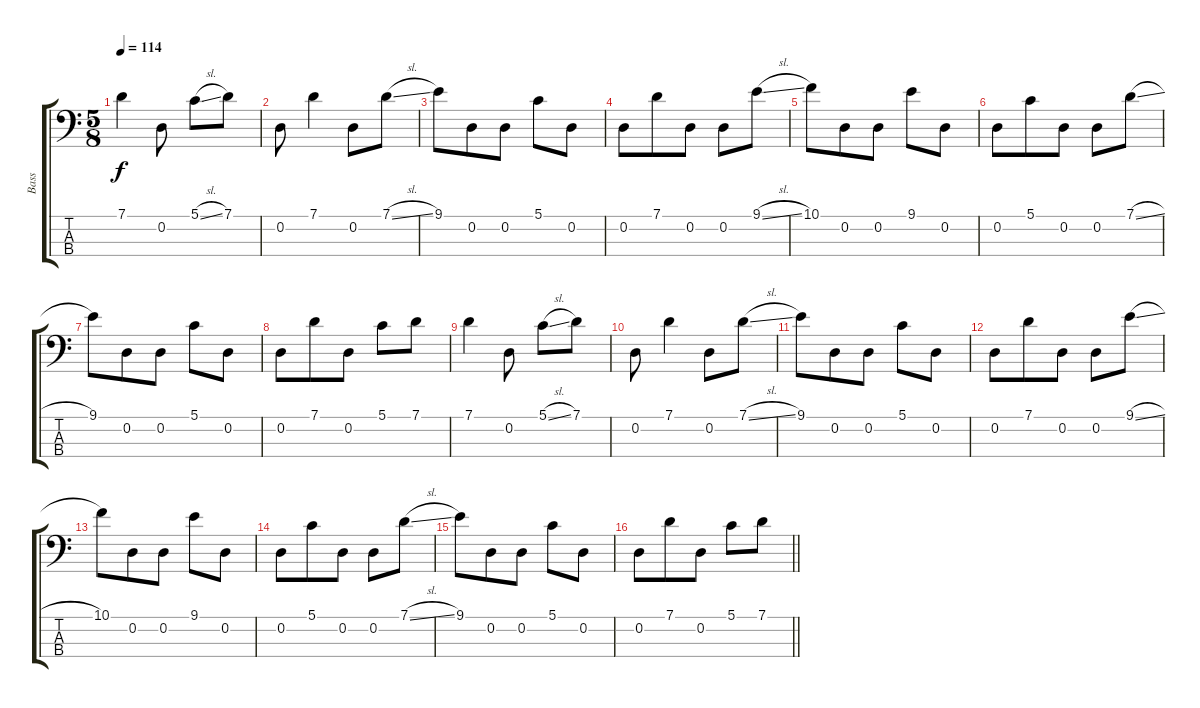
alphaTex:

\track ("Bass" "Bass") {instrument electricbassfinger}
\staff {score tabs}
\tuning (G2 D2 A1 D1) {hide}
\ts (5 8)
\tempo 114
\clef f4
\ks c
7.1.4{dy f volume 10 instrument distortionguitar} 0.2.8 5.1{sl}.8 7.1.8 |
0.2.8 7.1.4 0.2.8 7.1{sl}.8 |
9.1.8 0.2.8 0.2.8 5.1.8 0.2.8 |
0.2.8 7.1.8 0.2.8 0.2.8 9.1{sl}.8 |
10.1.8 0.2.8 0.2.8 9.1.8 0.2.8 |
0.2.8 5.1.8 0.2.8 0.2.8 7.1{sl}.8 |
9.1.8 0.2.8 0.2.8 5.1.8 0.2.8 |
0.2.8 7.1.8 0.2.8 5.1.8 7.1.8 |
7.1.4{volume 10 instrument distortionguitar} 0.2.8 5.1{sl}.8 7.1.8 |
0.2.8 7.1.4 0.2.8 7.1{sl}.8 |
9.1.8 0.2.8 0.2.8 5.1.8 0.2.8 |
0.2.8 7.1.8 0.2.8 0.2.8 9.1{sl}.8 |
10.1.8 0.2.8 0.2.8 9.1.8 0.2.8 |
0.2.8 5.1.8 0.2.8 0.2.8 7.1{sl}.8 |
9.1.8 0.2.8 0.2.8 5.1.8 0.2.8 |
\barLineRight lightlight
0.2.8 7.1.8 0.2.8 5.1.8 7.1.8
